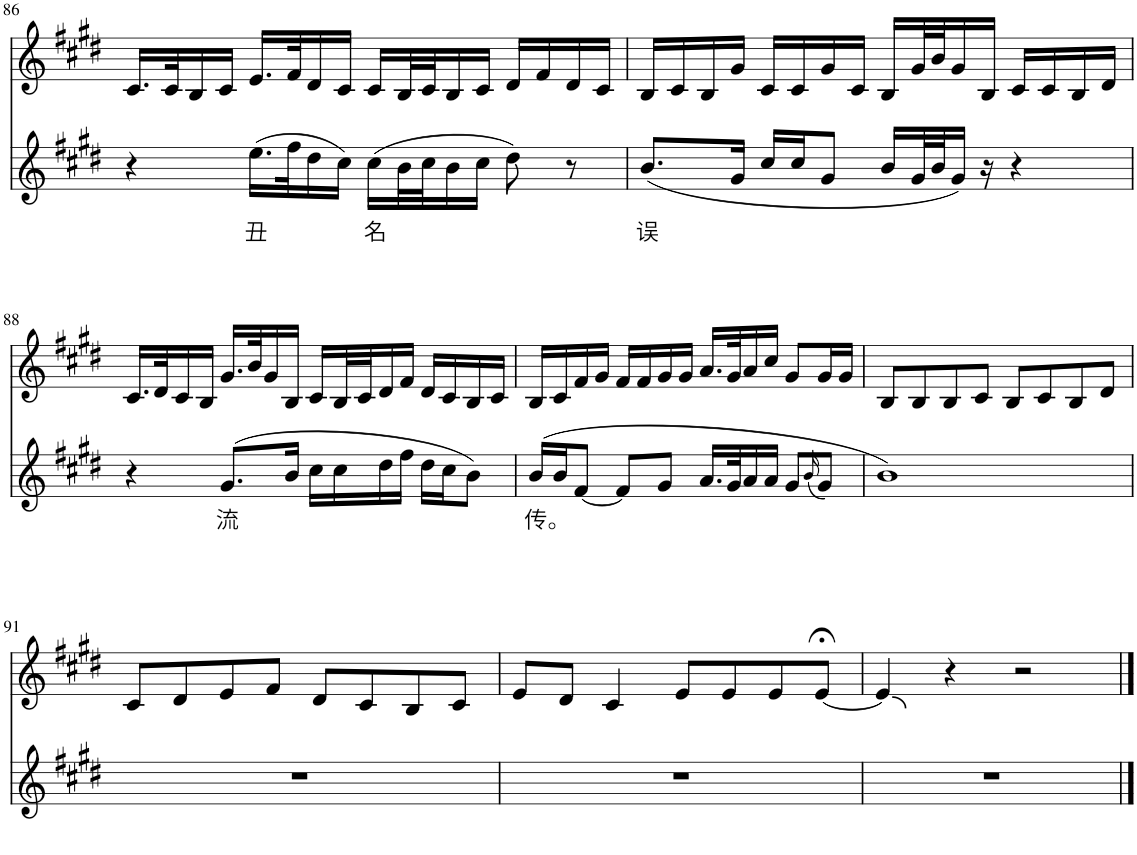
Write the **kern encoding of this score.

**kern	**text	**kern
*part2	*part2	*part1
*staff2	*staff2	*staff1
*I"Piano	*	*I"Piano
*I'Pno	*	*I'Pno
!!LO:PB:g=z
*clefG2	*	*clefG2
*k[f#c#g#d#]	*	*k[f#c#g#d#]
*M4/4	*	*M4/4
=86	=86	=86
4r	.	16.c#/LL
.	.	32c#/K
.	.	16B/
.	.	16c#/JJ
!	!LO:LY:b	!
(16.ee\LL	丑	16.e/LL
32ff#\K	.	32f#/K
16dd#\	.	16d#/
16cc#\JJ)	.	16c#/JJ
!	!LO:LY:b	!
(16cc#\LL	名	16c#/LL
32b\L	.	32B/L
32cc#\J	.	32c#/J
16b\	.	16B/
16cc#\JJ	.	16c#/JJ
8dd#\)	.	16d#/LL
.	.	16f#/
8r	.	16d#/
.	.	16c#/JJ
=87	=87	=87
!	!LO:LY:b	!
(8.b/L	误	16B/LL
.	.	16c#/
.	.	16B/
16g#/Jk	.	16g#/JJ
16cc#/LL	.	16c#/LL
16cc#/J	.	16c#/
8g#/J	.	16g#/
.	.	16c#/JJ
16b/LL	.	16B/LL
32g#/L	.	32g#/L
32b/J	.	32b/J
16g#/JJ)	.	16g#/
16r	.	16B/JJ
4r	.	16c#/LL
.	.	16c#/
.	.	16B/
.	.	16d#/JJ
!!LO:LB:g=z
=88	=88	=88
4r	.	16.c#/LL
.	.	32d#/K
.	.	16c#/
.	.	16B/JJ
!	!LO:LY:b	!
(8.g#/L	流	16.g#/LL
.	.	32b/K
.	.	16g#/
16b/Jk	.	16B/JJ
16cc#\LL	.	16c#/LL
16cc#\	.	32B/L
.	.	32c#/J
16dd#\	.	16d#/
16ff#\JJ	.	16f#/JJ
16dd#\LL	.	16d#/LL
16cc#\J	.	16c#/
8b\J)	.	16B/
.	.	16c#/JJ
=89	=89	=89
!	!LO:LY:b	!
(16b/LL	传。	16B/LL
16b/J	.	16c#/
[8f#/J	.	16f#/
.	.	16g#/JJ
8f#/L]	.	16f#/LL
.	.	16f#/
8g#/J	.	16g#/
.	.	16g#/JJ
16.a/LL	.	16.a/LL
32g#/K	.	32g#/K
16a/	.	16a/
16a/JJ	.	16cc#/JJ
8g#/L	.	8g#/L
(16qb/	.	.
8g#/J)	.	16g#/L
.	.	16g#/JJ
=90	=90	=90
1b)	.	8B/L
.	.	8B/
.	.	8B/
.	.	8c#/J
.	.	8B/L
.	.	8c#/
.	.	8B/
.	.	8d#/J
!!LO:LB:g=z
=91	=91	=91
1r	.	8c#/L
.	.	8d#/
.	.	8e/
.	.	8f#/J
.	.	8d#/L
.	.	8c#/
.	.	8B/
.	.	8c#/J
=92	=92	=92
1r	.	8e/L
.	.	8d#/J
.	.	4c#/
.	.	8e/L
.	.	8e/
.	.	8e/
.	.	[8e;</J
=93	=93	=93
1r	.	4e/]
.	.	4r
.	.	2r
==	==	==
*-	*-	*-
